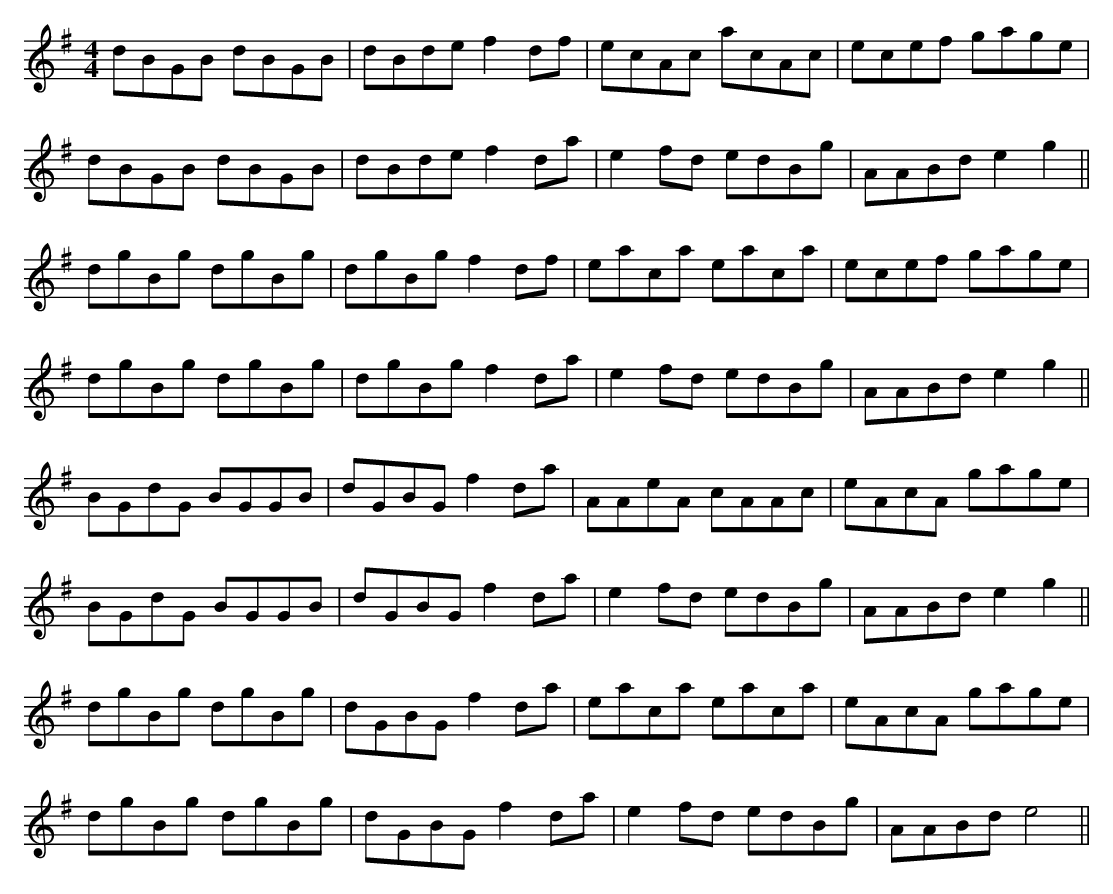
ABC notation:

X:1
M:4/4
K:G
dBGB dBGB|dBde f2 df|ecAc acAc|ecef gage|
dBGB dBGB|dBde f2 da|e2 fd edBg|AABd e2 g2||
dgBg dgBg|dgBg f2 df|eaca eaca|ecef gage|
dgBg dgBg|dgBg f2 da|e2 fd edBg|AABd e2 g2||
BGdG BGGB|dGBG f2 da|AAeA cAAc|eAcA gage|
BGdG BGGB|dGBG f2 da|e2 fd edBg|AABd e2 g2||
dgBg dgBg|dGBG f2 da|eaca eaca|eAcA gage|
dgBg dgBg|dGBG f2 da|e2 fd edBg|AABd e4||
